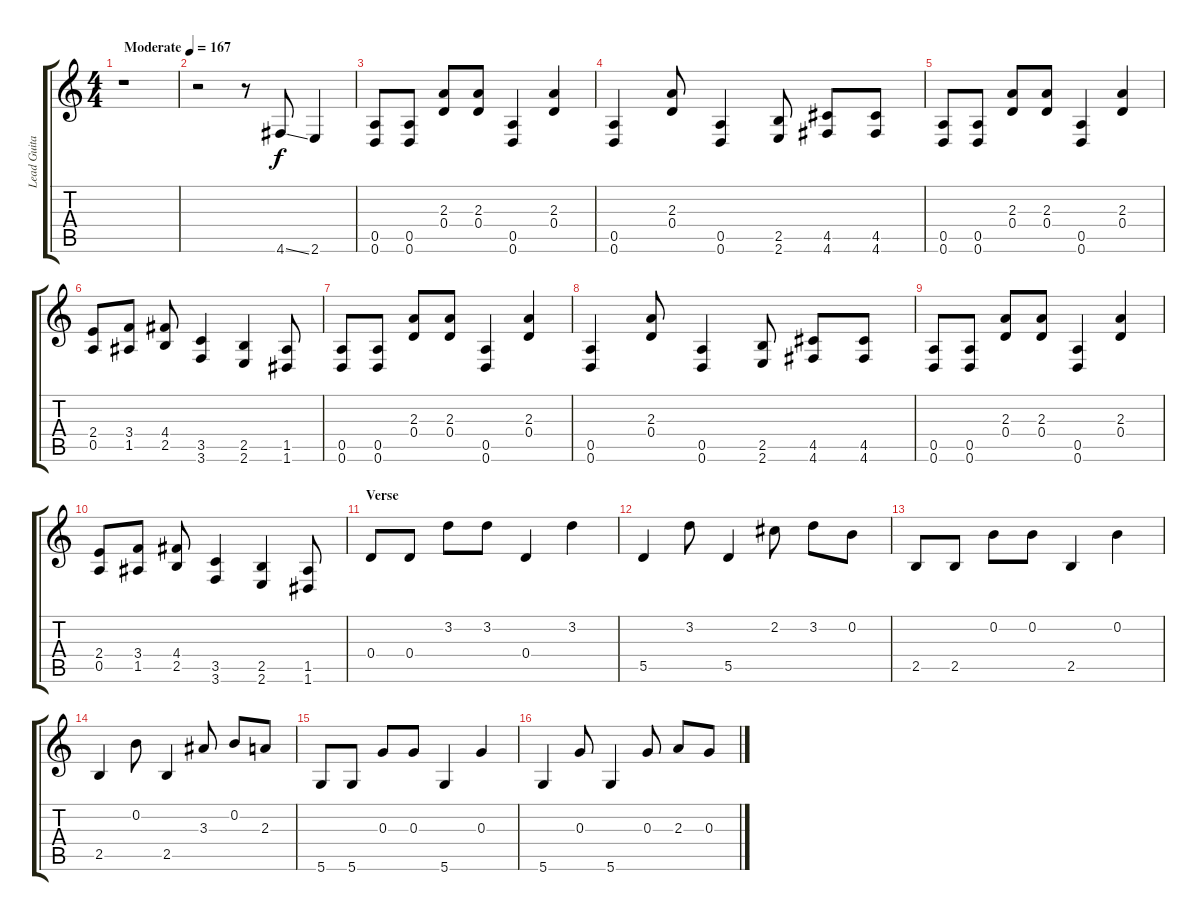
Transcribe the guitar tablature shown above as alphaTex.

\track ("Lead Guitar (Dropped D)" "Lead Guita") {instrument overdrivenguitar}
\staff {score tabs}
\tuning (E4 B3 G3 D3 A2 D2) {hide}
\ts (4 4)
\tempo (167 "Moderate")
\clef g2
\ks c
r.1{dy f instrument overdrivenguitar} |
r.2 r.8 4.6{ss}.8 2.6.4 |
(0.5 0.6).8 (0.5 0.6).8 (2.3 0.4).8 (2.3 0.4).8 (0.5 0.6).4 (2.3 0.4).4 |
(0.5 0.6).4 (2.3 0.4).8 (0.5 0.6).4 (2.5 2.6).8 (4.5 4.6).8 (4.5 4.6).8 |
(0.5 0.6).8 (0.5 0.6).8 (2.3 0.4).8 (2.3 0.4).8 (0.5 0.6).4 (2.3 0.4).4 |
(2.4 0.5).8 (3.4 1.5).8 (4.4 2.5).8 (3.5 3.6).4 (2.5 2.6).4 (1.5 1.6).8 |
(0.5 0.6).8 (0.5 0.6).8 (2.3 0.4).8 (2.3 0.4).8 (0.5 0.6).4 (2.3 0.4).4 |
(0.5 0.6).4 (2.3 0.4).8 (0.5 0.6).4 (2.5 2.6).8 (4.5 4.6).8 (4.5 4.6).8 |
(0.5 0.6).8 (0.5 0.6).8 (2.3 0.4).8 (2.3 0.4).8 (0.5 0.6).4 (2.3 0.4).4 |
(2.4 0.5).8 (3.4 1.5).8 (4.4 2.5).8 (3.5 3.6).4 (2.5 2.6).4 (1.5 1.6).8 |
\section ("" "Verse")
0.4.8 0.4.8 3.2.8 3.2.8 0.4.4 3.2.4 |
5.5.4 3.2.8 5.5.4 2.2.8 3.2.8 0.2.8 |
2.5.8 2.5.8 0.2.8 0.2.8 2.5.4 0.2.4 |
2.5.4 0.2.8 2.5.4 3.3.8 0.2.8 2.3.8 |
5.6.8 5.6.8 0.3.8 0.3.8 5.6.4 0.3.4 |
5.6.4 0.3.8 5.6.4 0.3.8 2.3.8 0.3.8
